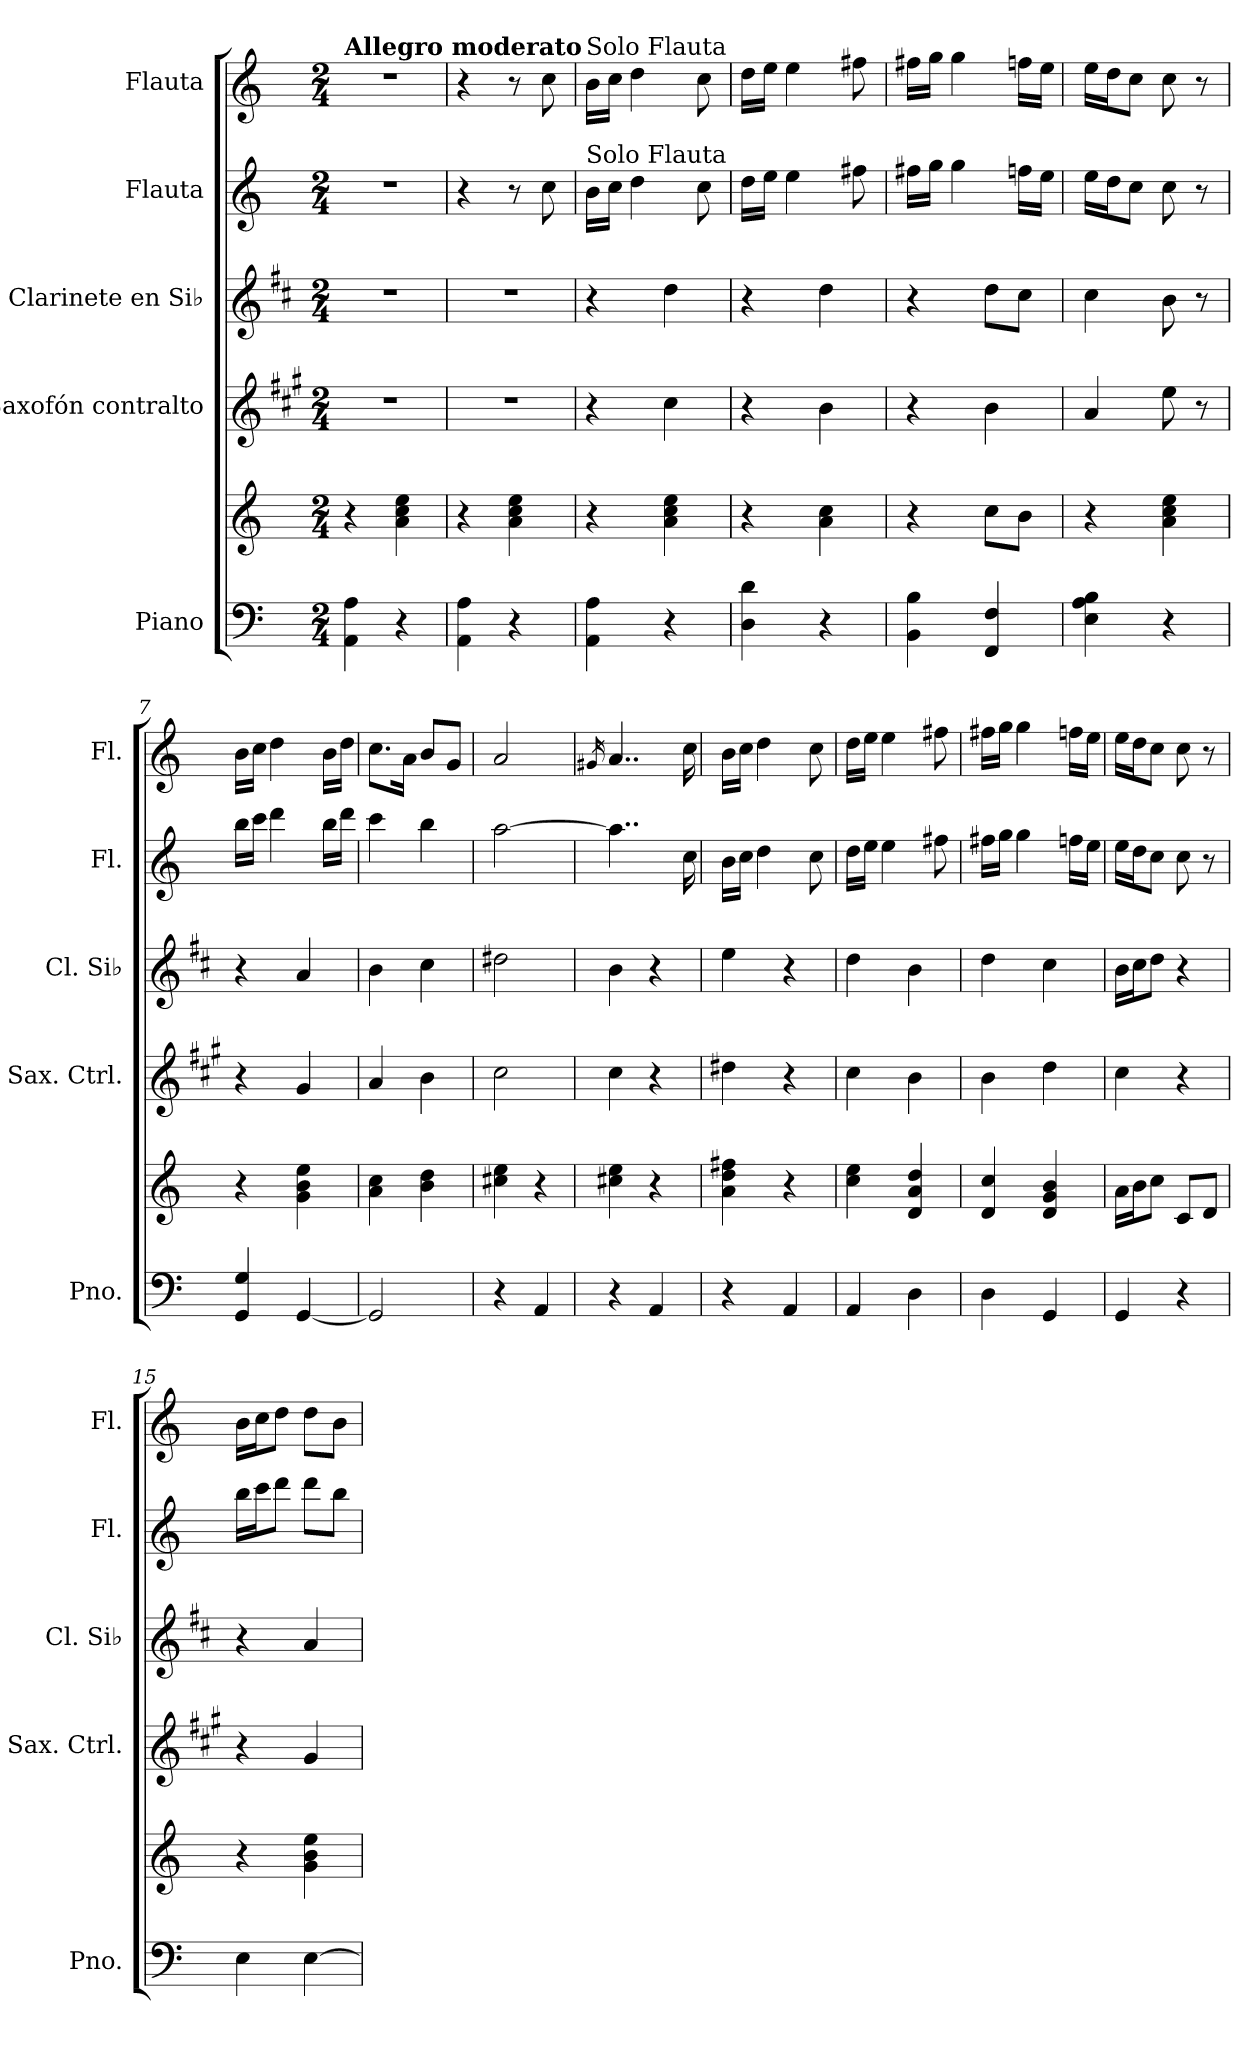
**kern	**kern	**kern	**kern	**kern	**kern
*part5	*part5	*part4	*part3	*part2	*part1
*staff6	*staff5	*staff4	*staff3	*staff2	*staff1
*I"Piano	*	*I"Saxofón contralto	*I"Clarinete en Si♭	*I"Flauta	*I"Flauta
*I'Pno.	*	*I'Sax. Ctrl.	*I'Cl. Si♭	*I'Fl.	*I'Fl.
*clefF4	*clefG2	*clefG2	*clefG2	*clefG2	*clefG2
*	*	*ITrd5c9	*ITrd1c2	*	*
*k[]	*k[]	*k[]	*k[]	*k[]	*k[]
*M2/4	*M2/4	*M2/4	*M2/4	*M2/4	*M2/4
*MM100	*MM100	*MM100	*MM100	*MM100	*MM100
=1	=1	=1	=1	=1	=1
!	!	!	!	!	!LO:TX:a:B:t=Allegro moderato
4AA\ 4A\	4r	2r	2r	2r	2r
4r	4a\ 4cc\ 4ee\	.	.	.	.
=2	=2	=2	=2	=2	=2
4AA\ 4A\	4r	2r	2r	4r	4r
4r	4a\ 4cc\ 4ee\	.	.	8r	8r
.	.	.	.	8cc\	8cc\
=3	=3	=3	=3	=3	=3
!	!	!	!	!	!LO:TX:a:t=Solo Flauta
!	!	!	!	!LO:TX:a:t=Solo Flauta	!
4AA\ 4A\	4r	4r	4r	16b\LL	16b\LL
.	.	.	.	16cc\JJ	16cc\JJ
.	.	.	.	4dd\	4dd\
4r	4a\ 4cc\ 4ee\	4e\	4cc\	.	.
.	.	.	.	8cc\	8cc\
=4	=4	=4	=4	=4	=4
4D\ 4d\	4r	4r	4r	16dd\LL	16dd\LL
.	.	.	.	16ee\JJ	16ee\JJ
.	.	.	.	4ee\	4ee\
4r	4a\ 4cc\	4d\	4cc\	.	.
.	.	.	.	8ff#X\	8ff#X\
=5	=5	=5	=5	=5	=5
4BB\ 4B\	4r	4r	4r	16ff#X\LL	16ff#X\LL
.	.	.	.	16gg\JJ	16gg\JJ
.	.	.	.	4gg\	4gg\
4FF/ 4F/	8cc\L	4d\	8cc\L	.	.
.	8b\J	.	8b\J	16ffn\LL	16ffn\LL
.	.	.	.	16ee\JJ	16ee\JJ
=6	=6	=6	=6	=6	=6
4E\ 4A\ 4B\	4r	4c/	4b\	16ee\LL	16ee\LL
.	.	.	.	16dd\J	16dd\J
.	.	.	.	8cc\J	8cc\J
4r	4a\ 4cc\ 4ee\	8g\	8a\	8cc\	8cc\
.	.	8r	8r	8r	8r
=7	=7	=7	=7	=7	=7
4GG/ 4G/	4r	4r	4r	16bb\LL	16b\LL
.	.	.	.	16ccc\JJ	16cc\JJ
.	.	.	.	4ddd\	4dd\
[4GG/	4g\ 4b\ 4ee\	4B/	4g/	.	.
.	.	.	.	16bb\LL	16b\LL
.	.	.	.	16ddd\JJ	16dd\JJ
!!LO:LB:g=z
=8	=8	=8	=8	=8	=8
2GG/]	4a\ 4cc\	4c/	4a\	4ccc\	8.cc\L
.	.	.	.	.	16a\Jk
.	4b\ 4dd\	4d\	4b\	4bb\	8b/L
.	.	.	.	.	8g/J
=9	=9	=9	=9	=9	=9
4r	4cc#X\ 4ee\	2e\	2cc#X\	[2aa\	2a/
4AA/	4r	.	.	.	.
=10	=10	=10	=10	=10	=10
.	.	.	.	.	16qg#X/
4r	4cc#X\ 4ee\	4e\	4a\	4..aa\]	4..a/
4AA/	4r	4r	4r	.	.
.	.	.	.	16cc\	16cc\
=11	=11	=11	=11	=11	=11
4r	4a\ 4dd\ 4ff#X\	4f#X\	4dd\	16b\LL	16b\LL
.	.	.	.	16cc\JJ	16cc\JJ
.	.	.	.	4dd\	4dd\
4AA/	4r	4r	4r	.	.
.	.	.	.	8cc\	8cc\
=12	=12	=12	=12	=12	=12
4AA/	4cc\ 4ee\	4e\	4cc\	16dd\LL	16dd\LL
.	.	.	.	16ee\JJ	16ee\JJ
.	.	.	.	4ee\	4ee\
4D\	4d/ 4a/ 4dd/	4d\	4a\	.	.
.	.	.	.	8ff#X\	8ff#X\
=13	=13	=13	=13	=13	=13
4D\	4d/ 4cc/	4d\	4cc\	16ff#X\LL	16ff#X\LL
.	.	.	.	16gg\JJ	16gg\JJ
.	.	.	.	4gg\	4gg\
4GG/	4d/ 4g/ 4b/	4f\	4b\	.	.
.	.	.	.	16ffn\LL	16ffn\LL
.	.	.	.	16ee\JJ	16ee\JJ
=14	=14	=14	=14	=14	=14
4GG/	16a\LL	4e\	16a\LL	16ee\LL	16ee\LL
.	16b\J	.	16b\J	16dd\J	16dd\J
.	8cc\J	.	8cc\J	8cc\J	8cc\J
4r	8c/L	4r	4r	8cc\	8cc\
.	8d/J	.	.	8r	8r
=15	=15	=15	=15	=15	=15
4E\	4r	4r	4r	16bb\LL	16b\LL
.	.	.	.	16ccc\J	16cc\J
.	.	.	.	8ddd\J	8dd\J
[4E\	4g\ 4b\ 4ee\	4B/	4g/	8ddd\L	8dd\L
.	.	.	.	8bb\J	8b\J
=	=	=	=	=	=
*-	*-	*-	*-	*-	*-
